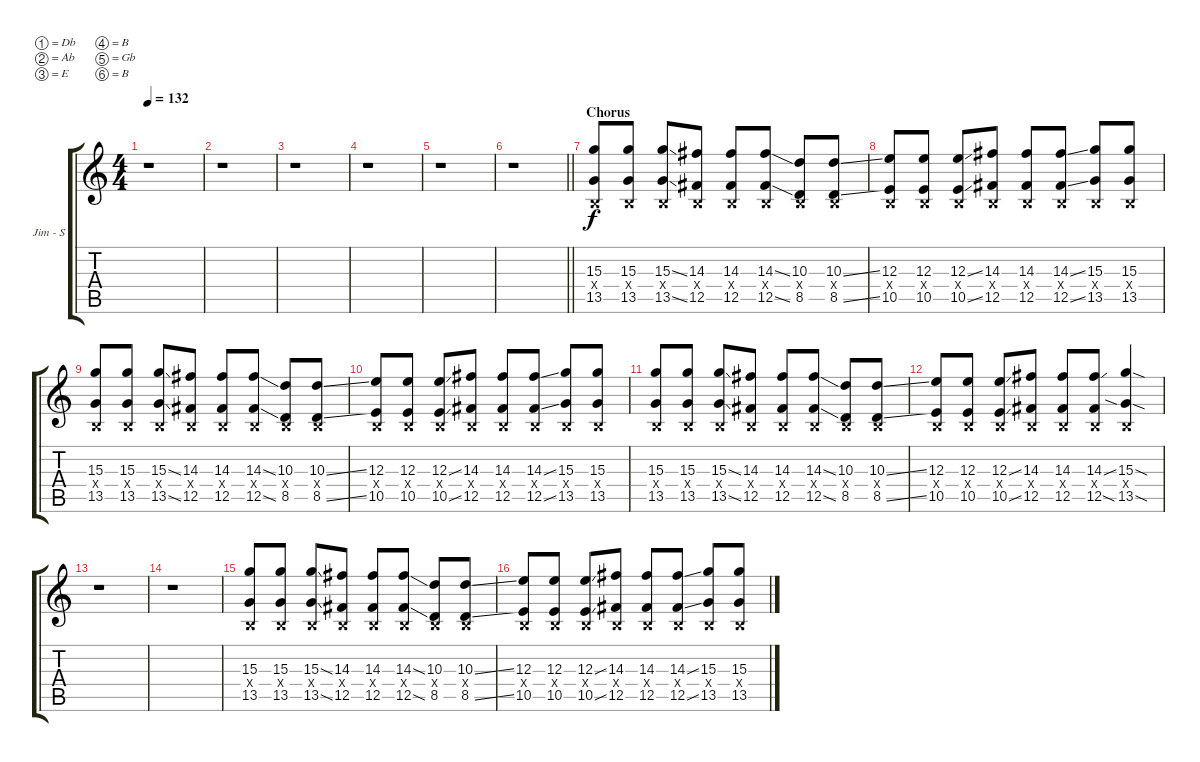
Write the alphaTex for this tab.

\bracketExtendMode groupsimilarinstruments
\firstSystemTrackNameOrientation horizontal
\otherSystemsTrackNameOrientation horizontal
\track ("Jim Root (Solo)" "Jim - S") {instrument distortionguitar}
\staff {score tabs}
\tuning (Db4 Ab3 E3 B2 Gb2 B1)
\ts (4 4)
\tempo 132
\clef g2
\ks c
r.1{dy f} |
r.1 |
r.1 |
r.1 |
r.1 |
\barLineRight lightlight
r.1 |
\section ("" "Chorus")
(15.3 13.5 0.4{x}).8 (15.3 13.5 0.4{x}).8 (15.3{ss} 13.5{ss} 0.4{x}).8 (14.3 12.5 0.4{x}).8 (14.3 12.5 0.4{x}).8 (14.3{ss} 12.5{ss} 0.4{x}).8 (10.3 8.5 0.4{x}).8 (10.3{ss} 8.5{ss} 0.4{x}).8 |
(12.3 10.5 0.4{x}).8 (12.3 10.5 0.4{x}).8 (12.3{ss} 10.5{ss} 0.4{x}).8 (14.3 12.5 0.4{x}).8 (14.3 12.5 0.4{x}).8 (14.3{ss} 12.5{ss} 0.4{x}).8 (15.3 13.5 0.4{x}).8 (15.3 13.5 0.4{x}).8 |
(15.3 13.5 0.4{x}).8 (15.3 13.5 0.4{x}).8 (15.3{ss} 13.5{ss} 0.4{x}).8 (14.3 12.5 0.4{x}).8 (14.3 12.5 0.4{x}).8 (14.3{ss} 12.5{ss} 0.4{x}).8 (10.3 8.5 0.4{x}).8 (10.3{ss} 8.5{ss} 0.4{x}).8 |
(12.3 10.5 0.4{x}).8 (12.3 10.5 0.4{x}).8 (12.3{ss} 10.5{ss} 0.4{x}).8 (14.3 12.5 0.4{x}).8 (14.3 12.5 0.4{x}).8 (14.3{ss} 12.5{ss} 0.4{x}).8 (15.3 13.5 0.4{x}).8 (15.3 13.5 0.4{x}).8 |
(15.3 13.5 0.4{x}).8 (15.3 13.5 0.4{x}).8 (15.3{ss} 13.5{ss} 0.4{x}).8 (14.3 12.5 0.4{x}).8 (14.3 12.5 0.4{x}).8 (14.3{ss} 12.5{ss} 0.4{x}).8 (10.3 8.5 0.4{x}).8 (10.3{ss} 8.5{ss} 0.4{x}).8 |
(12.3 10.5 0.4{x}).8 (12.3 10.5 0.4{x}).8 (12.3{ss} 10.5{ss} 0.4{x}).8 (14.3 12.5 0.4{x}).8 (14.3 12.5 0.4{x}).8 (14.3{ss} 12.5 0.4{x}).8 (15.3{sod} 13.5{sia sod} 0.4{x}).4 |
r.1 |
r.1 |
(15.3 13.5 0.4{x}).8 (15.3 13.5 0.4{x}).8 (15.3{ss} 13.5{ss} 0.4{x}).8 (14.3 12.5 0.4{x}).8 (14.3 12.5 0.4{x}).8 (14.3{ss} 12.5{ss} 0.4{x}).8 (10.3 8.5 0.4{x}).8 (10.3{ss} 8.5{ss} 0.4{x}).8 |
(12.3 10.5 0.4{x}).8 (12.3 10.5 0.4{x}).8 (12.3{ss} 10.5{ss} 0.4{x}).8 (14.3 12.5 0.4{x}).8 (14.3 12.5 0.4{x}).8 (14.3{ss} 12.5{ss} 0.4{x}).8 (15.3 13.5 0.4{x}).8 (15.3 13.5 0.4{x}).8
